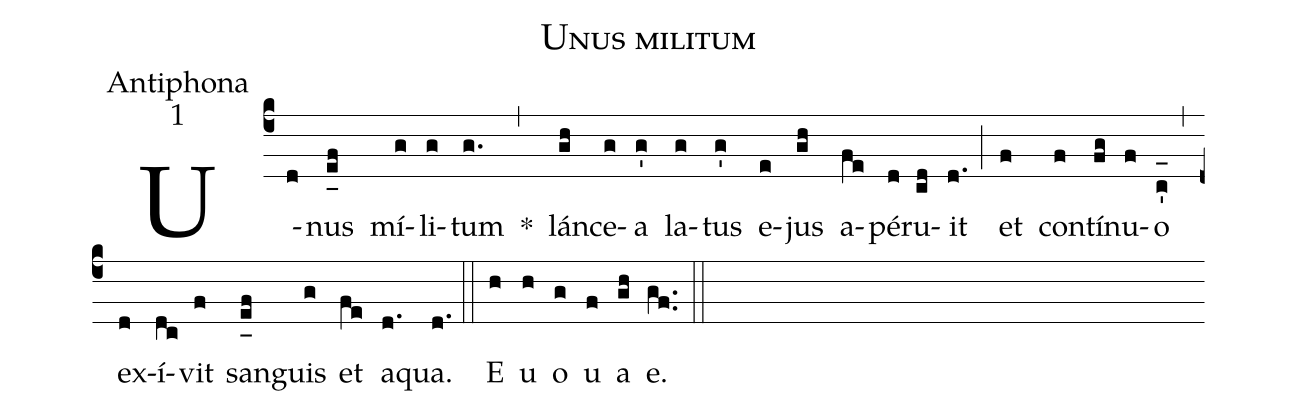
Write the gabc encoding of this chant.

name:Unus militum;
office-part:Antiphona;
mode:1;
%%
(c4) U(d)nus(e_[uh:l]f) mí(g)li(g)tum(g.) *(,) lán(gh)ce(g)a(g') la(g)tus(g') e(e)jus(gh) a(fe)pé(d)ru(cd)it(d.) (;) et(f) con(f)tí(fg)nu(f)o(c'_[oh:h]) (,) ex(d)í(dc)vit(f) san(e_[uh:l]f)guis(g) et(fe) a(d.)qua.(d.) (::) <eu>E(h) u(h) o(g) u(f) a(gh) e.</eu>(gf..) (::)
